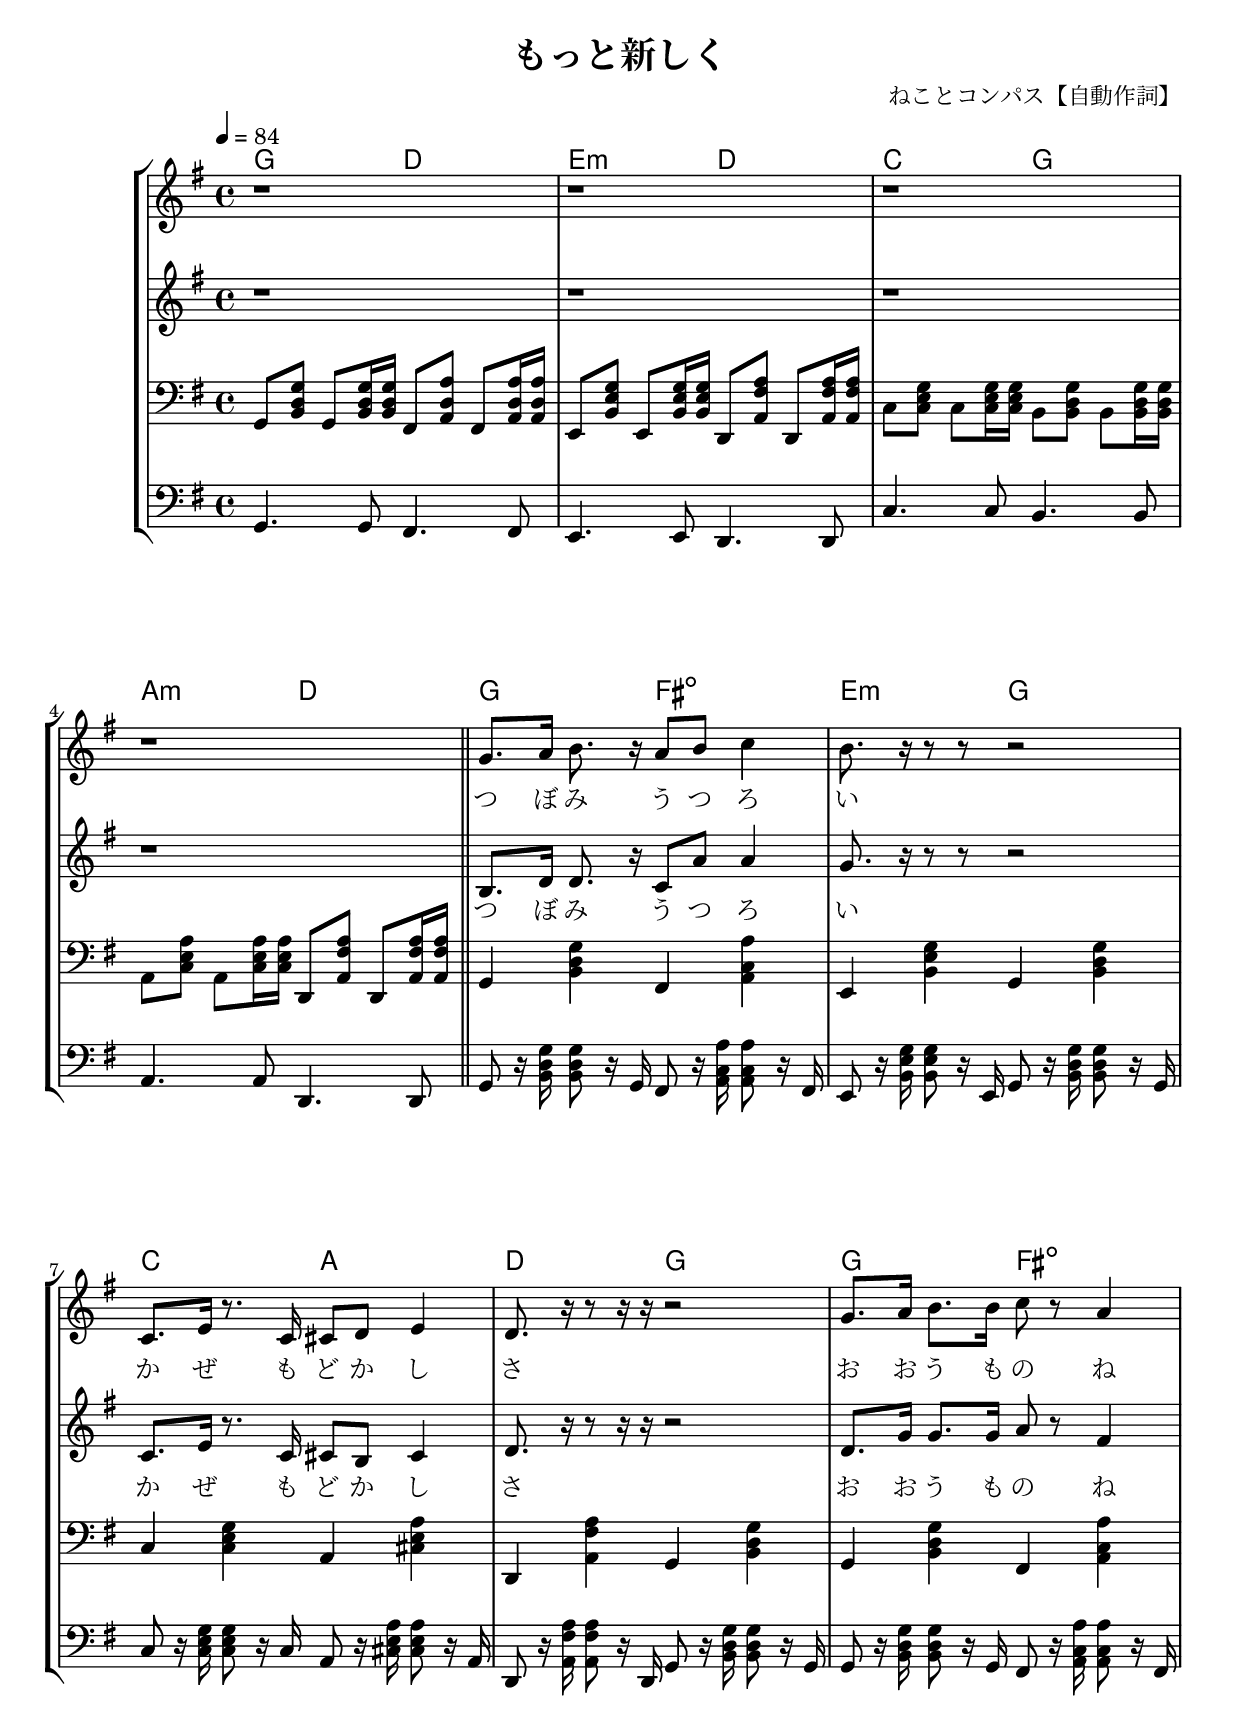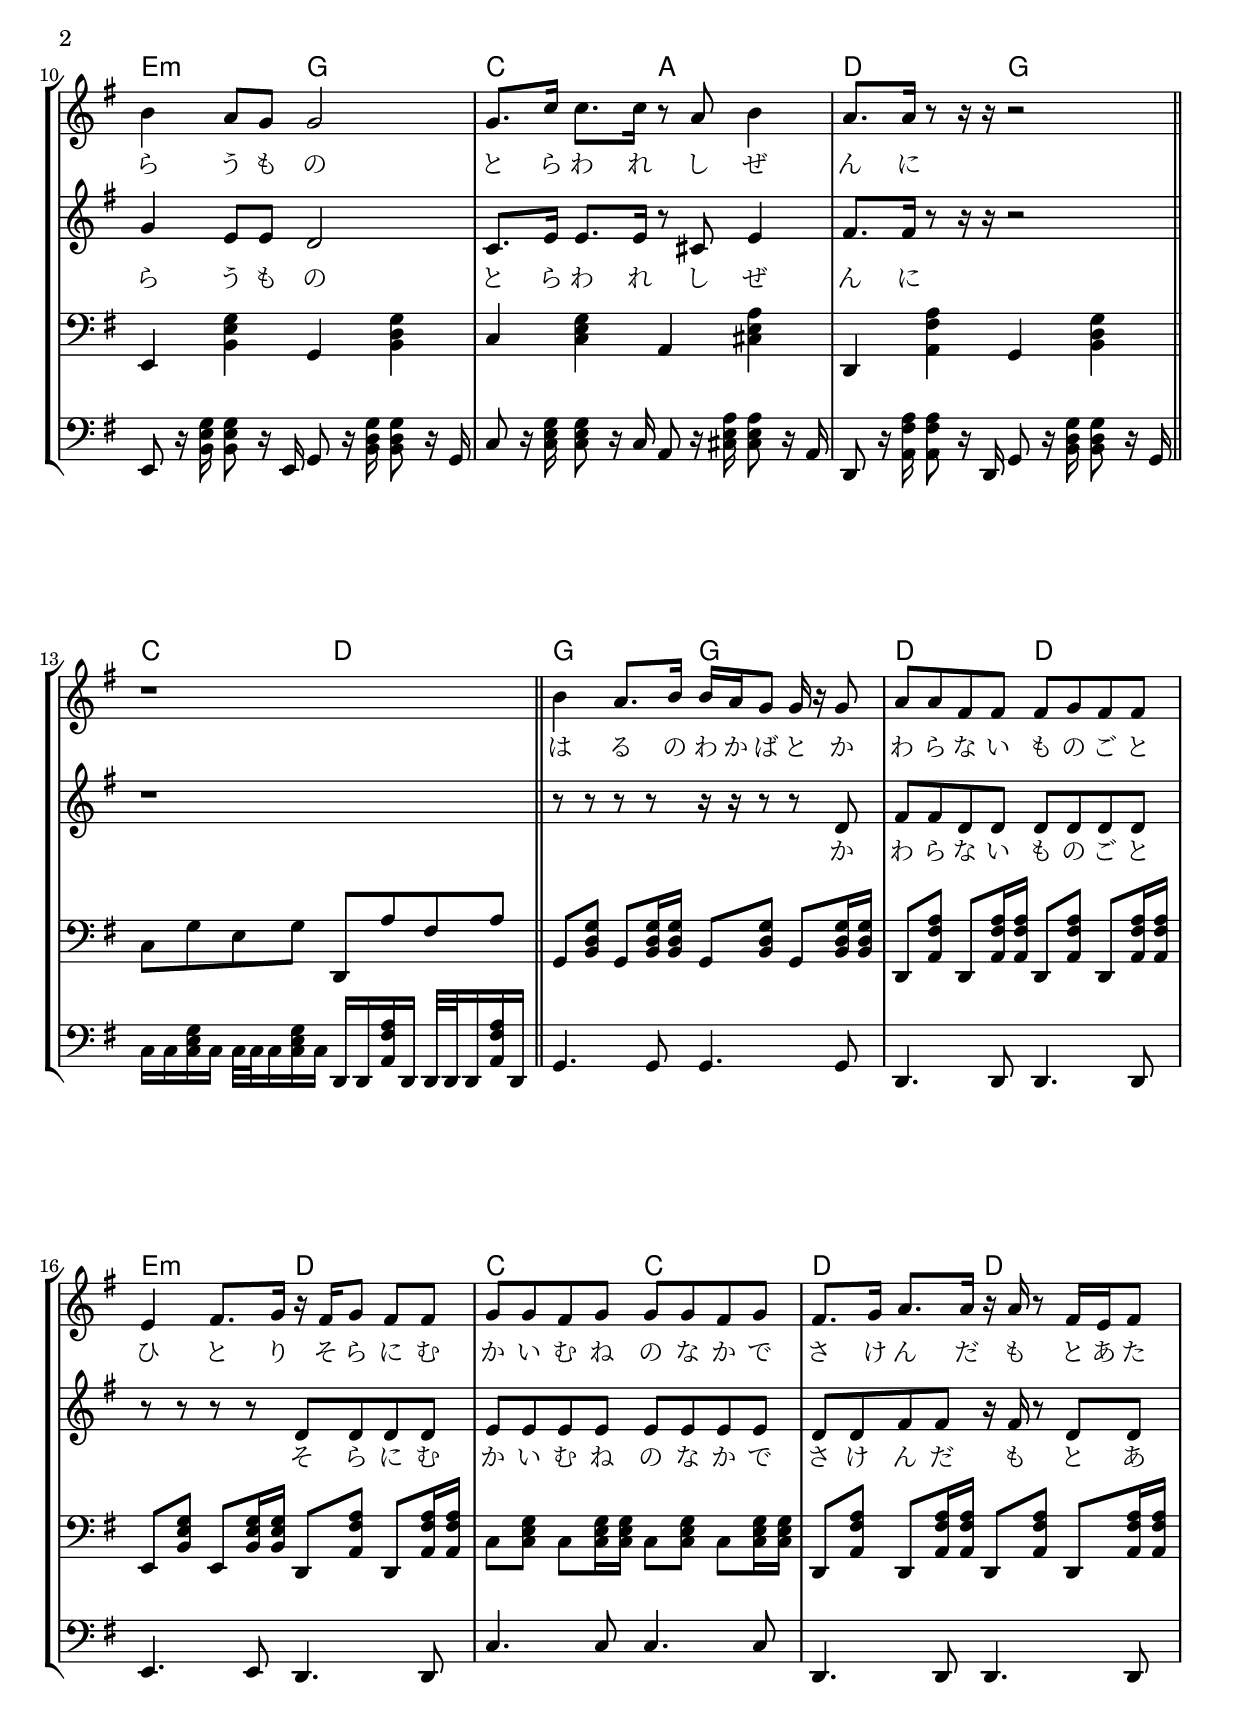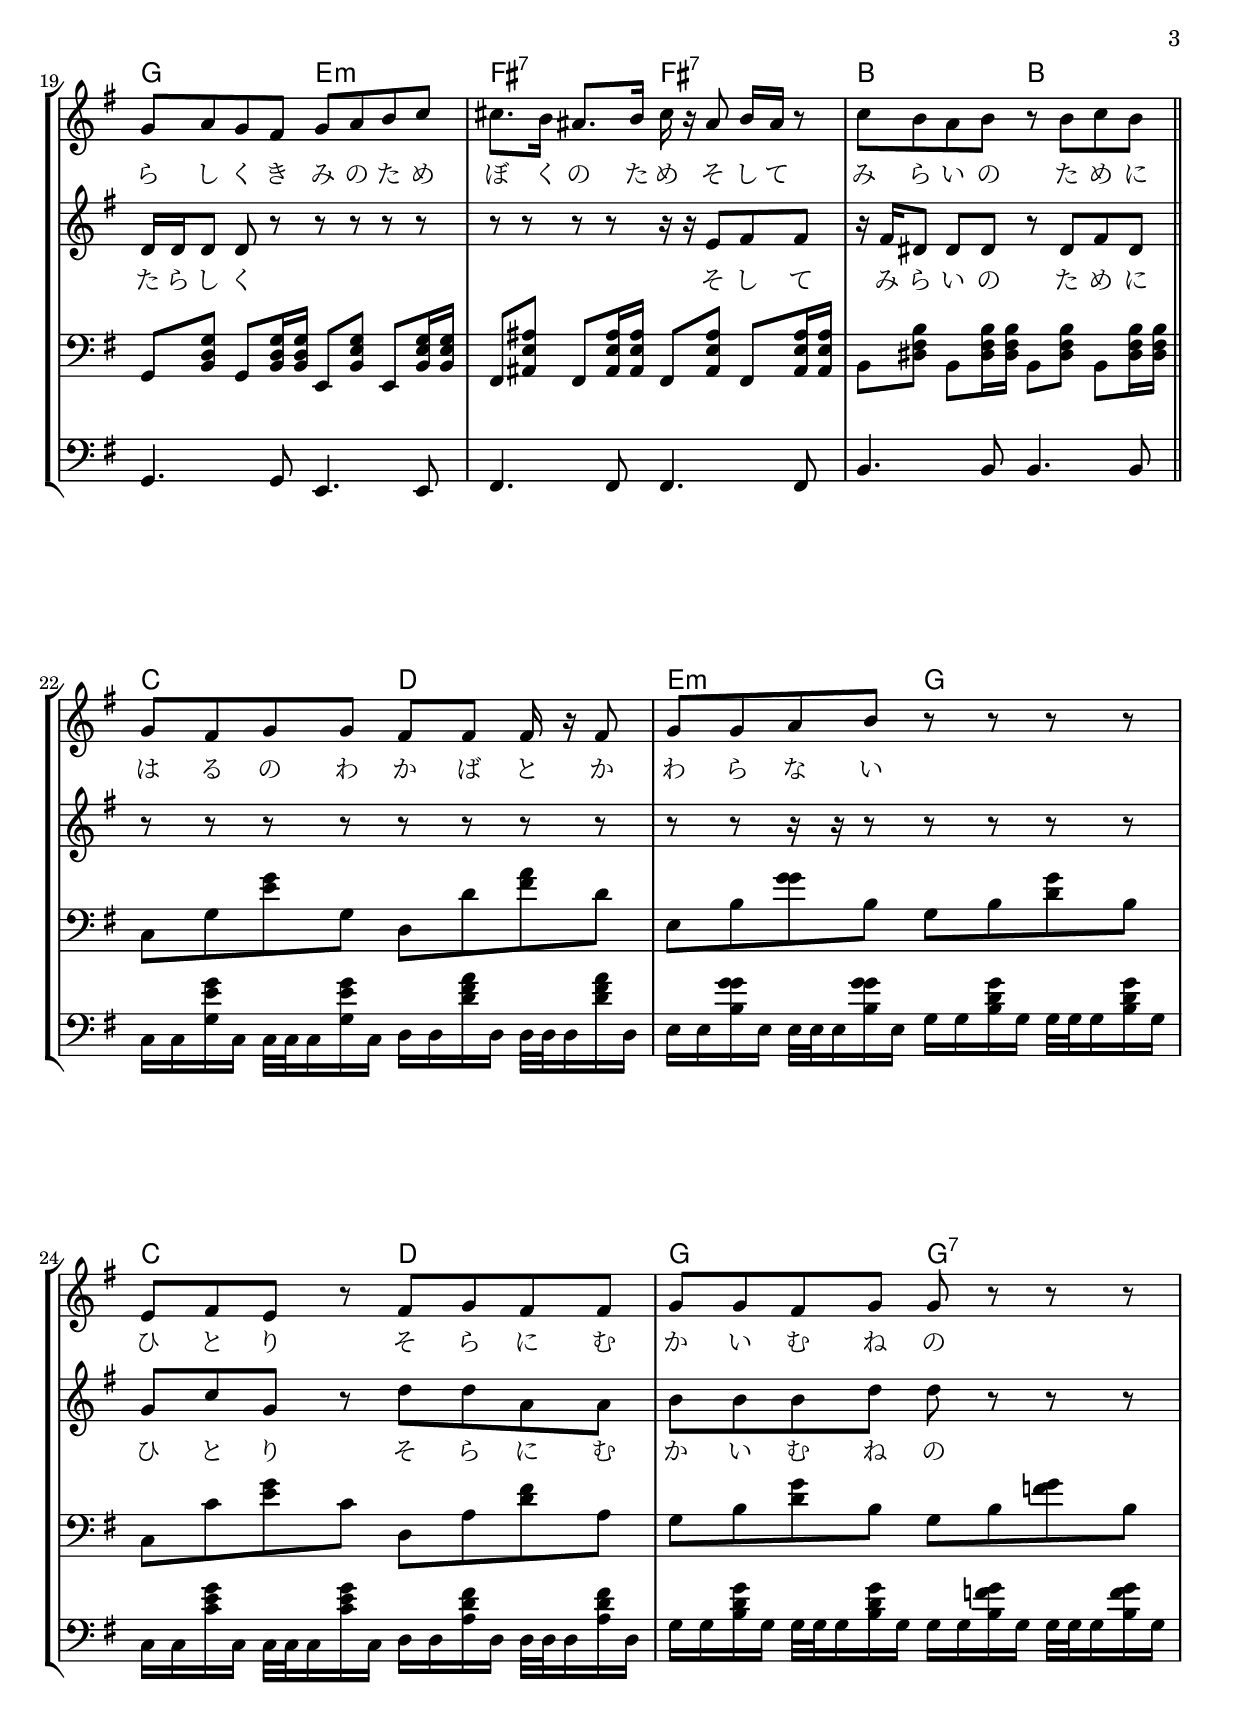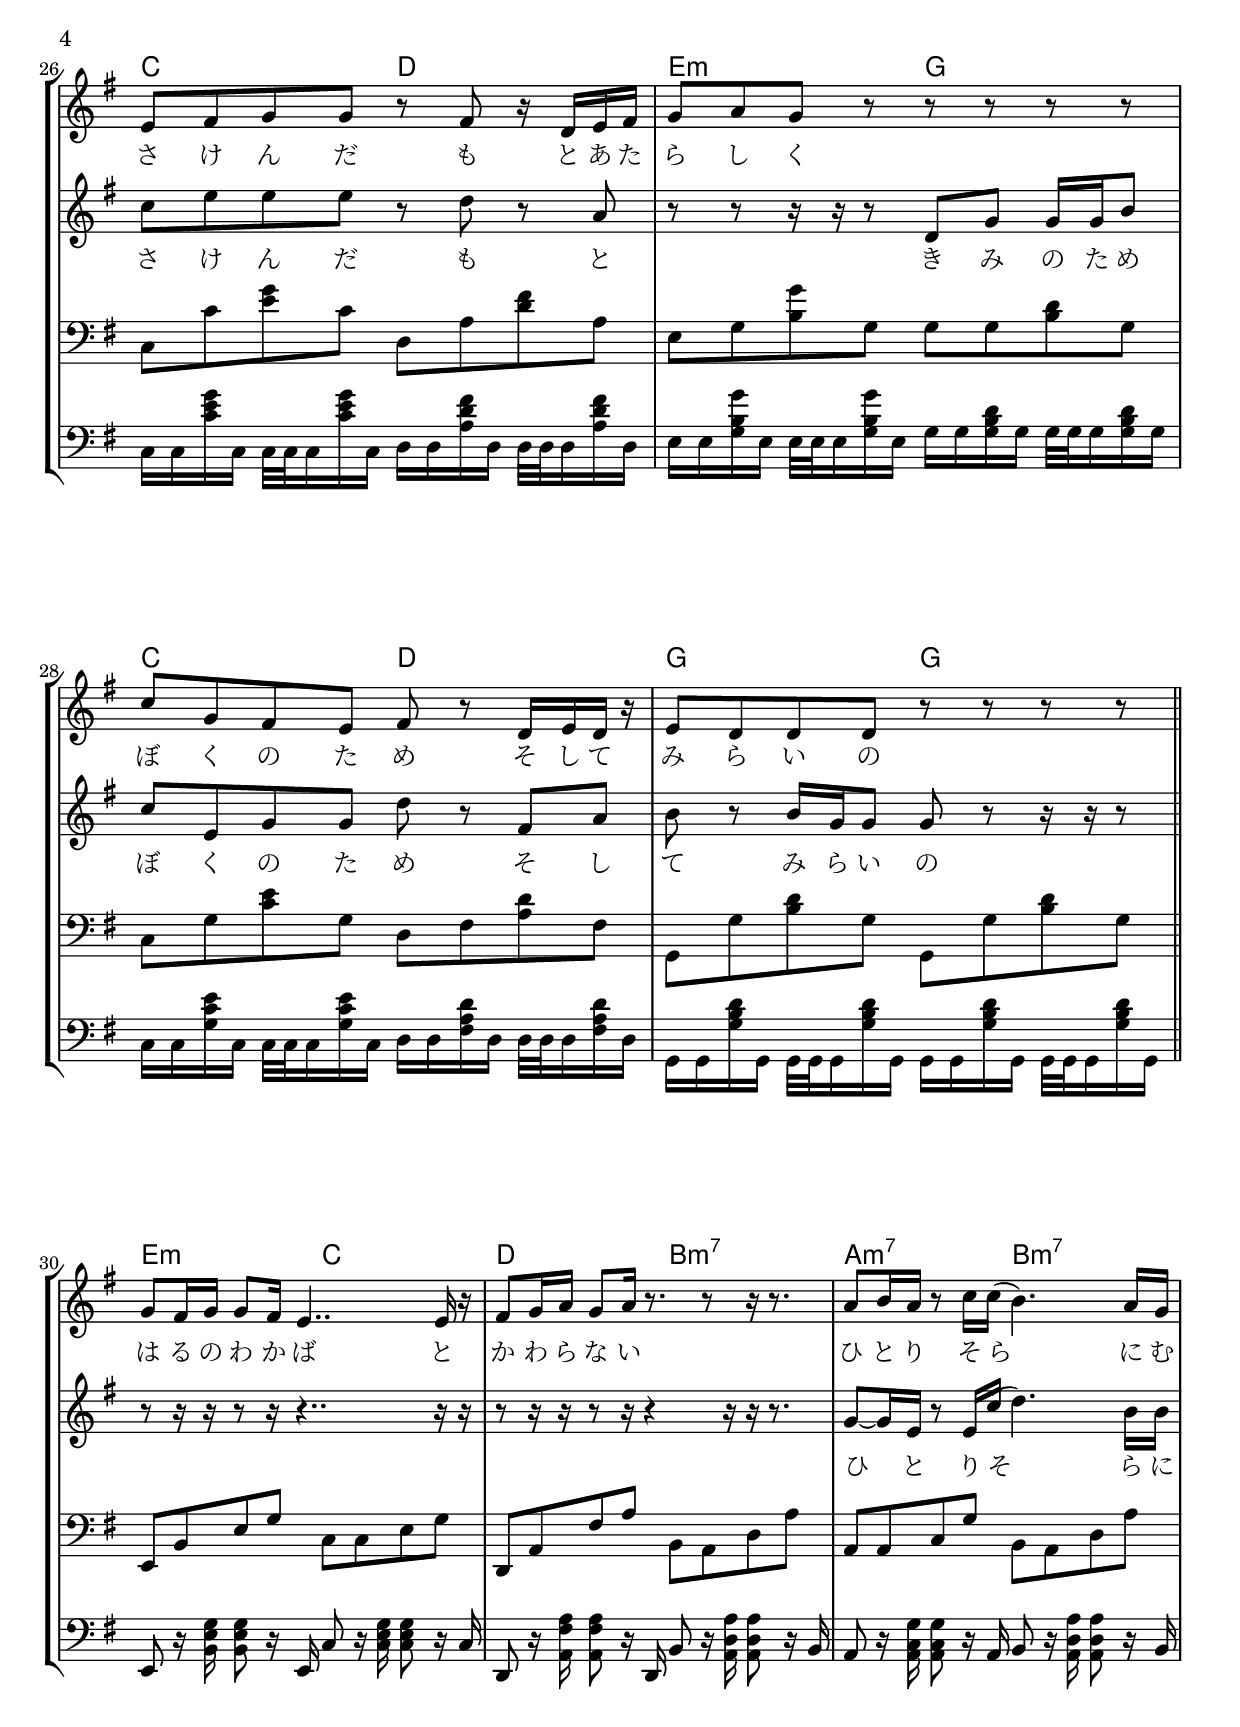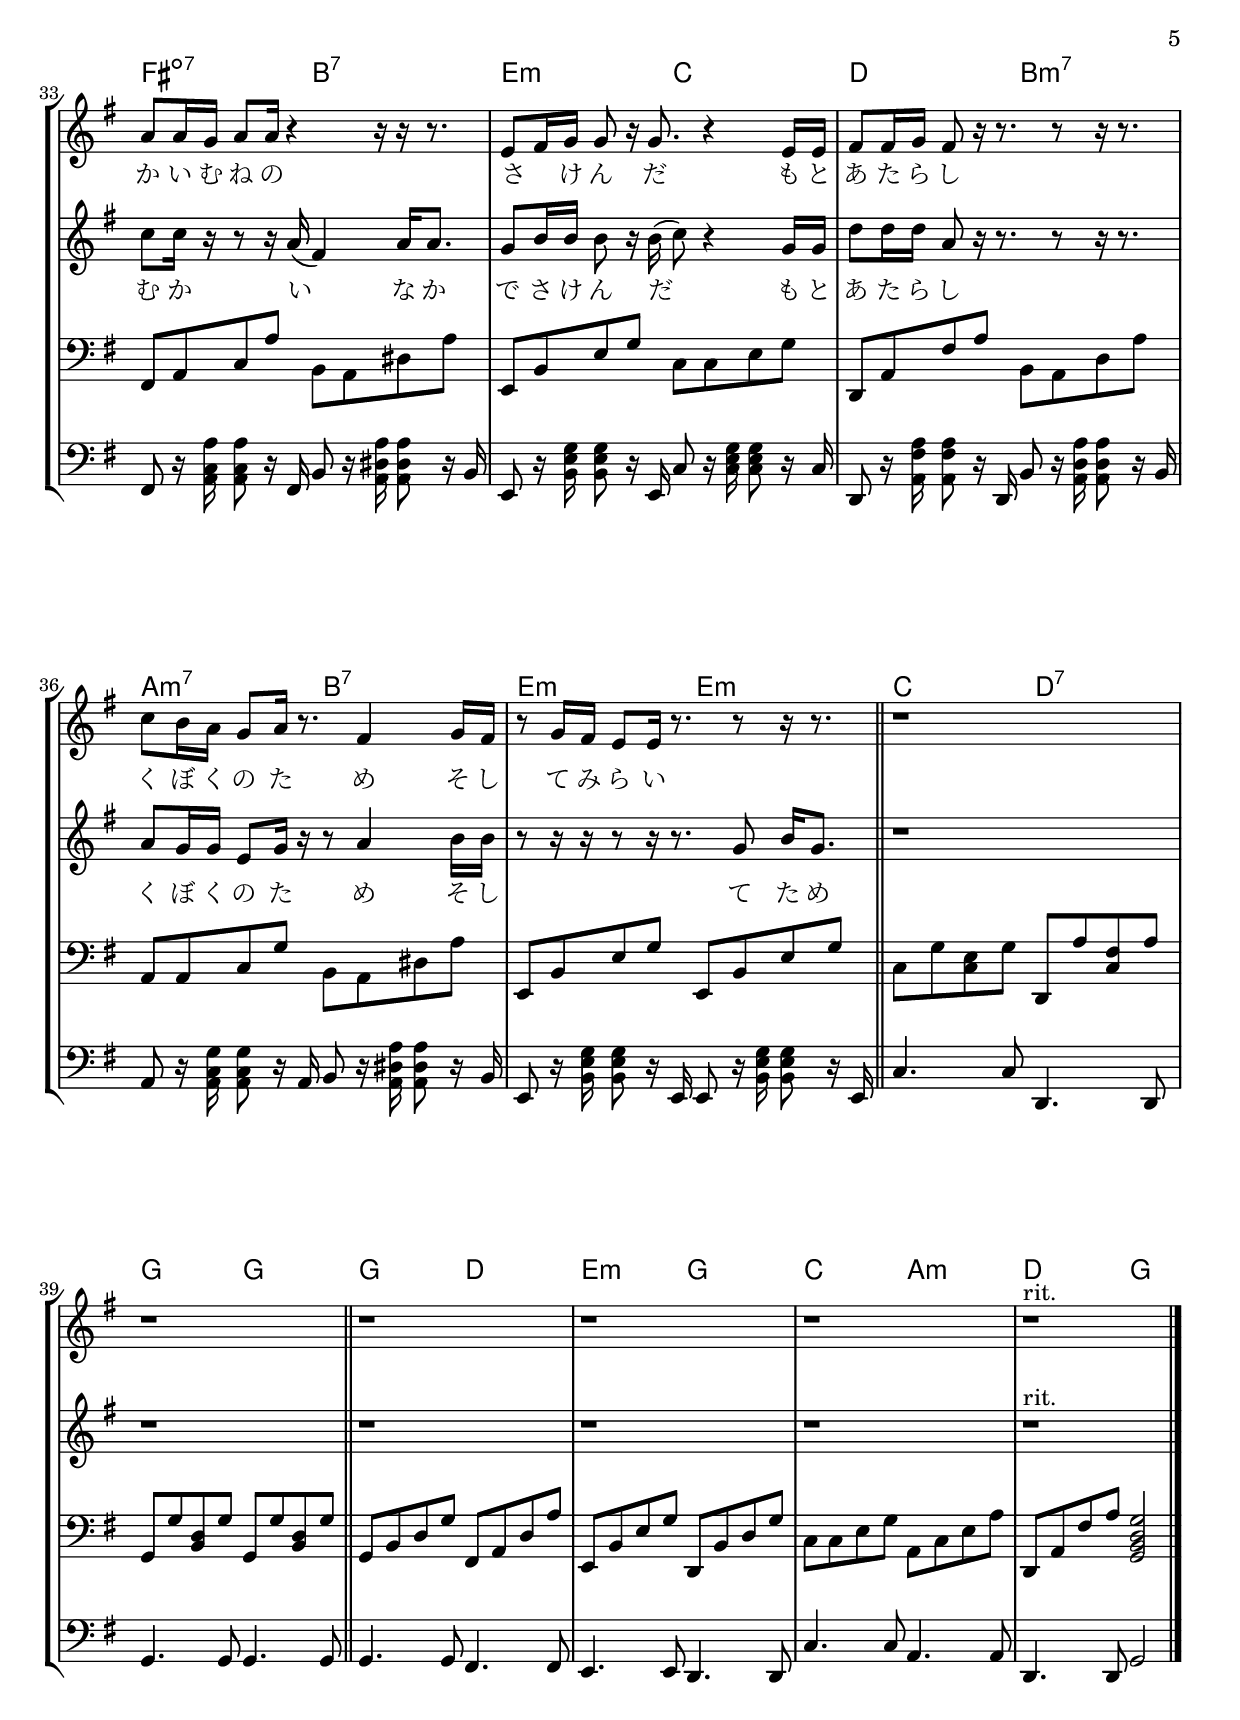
\version "2.12.1"

\header {
	title = \markup {もっと新しく}
	composer = \markup \center-column {ねことコンパス【自動作詞】}
}

harmony = \chordmode {
	g2 d e:m d c g a:m d 

	g fis:dim e:m g c a d g g fis:dim e:m g c a d g 

	c d 

	g g d d e:m d c c d d g e:m fis:7 fis:7 b b 

	c d e:m g c d g g:7 c d e:m g c d g g 

	e:m c d b:min7 a:min7 b:min7 fis:dim7 b:7 e:m c d b:min7 a:min7 b:7 e:m e:m 

	c d:7 g g 

	g d e:m g c a:m d g 
}

melody = {
	\key g \major
	\tempo 4 = 84
	r1 | r1 | r1 | r1   
	\set Staff.midiInstrument = #"mmi0.45"
	g'8.  a'16  b'8.  r16  a'8  b'8  c''4 
	b'8.  r16  r8  r8  r2 
	c'8.  e'16  r8.  c'16  cis'8  d'8  e'4 
	d'8.  r16  r8  r16  r16  r2 
	g'8.  a'16  b'8.  b'16  c''8  r8  a'4 
	b'4  a'8  g'8  g'2 
	g'8.  c''16  c''8.  c''16  r8  a'8  b'4 
	a'8.  a'16  r8  r16  r16  r2
	r1   
	\set Staff.midiInstrument = #"fss0.39"
	b'4  a'8.  b'16  b'16  a'16  g'8  g'16  r16  g'8 
	a'8  a'8  fis'8  fis'8  fis'8  g'8  fis'8  fis'8 
	e'4  fis'8.  g'16  r16  fis'16  g'8  fis'8  fis'8 
	g'8  g'8  fis'8  g'8  g'8  g'8  fis'8  g'8 
	fis'8.  g'16  a'8.  a'16  r16  a'16  r8  fis'16  e'16  fis'8 
	g'8  a'8  g'8  fis'8  g'8  a'8  b'8  c''8 
	cis''8.  b'16  ais'8.  b'16  cis''16  r16  ais'8  b'16  ais'16  r8 
	c''8  b'8  a'8  b'8  r8  b'8  c''8  b'8
	\set Staff.midiInstrument = #"Lead 2 (sawtooth)"
	g'8  fis'8  g'8  g'8  fis'8  fis'8  fis'16  r16  fis'8 
	g'8  g'8  a'8  b'8  r8  r8  r8  r8 
	e'8  fis'8  e'8  r8  fis'8  g'8  fis'8  fis'8 
	g'8  g'8  fis'8  g'8  g'8  r8  r8  r8 
	e'8  fis'8  g'8  g'8  r8  fis'8  r16  d'16  e'16  fis'16 
	g'8  a'8  g'8  r8  r8  r8  r8  r8 
	c''8  g'8  fis'8  e'8  fis'8  r8  d'16  e'16  d'16  r16 
	e'8  d'8  d'8  d'8  r8  r8  r8  r8
	\set Staff.midiInstrument = #"Pad 4 (choir)"
	g'8  fis'16  g'16  g'8  fis'16  e'4..  e'16  r16 
	fis'8  g'16  a'16  g'8  a'16  r8.  r8  r16  r8. 
	a'8  b'16  a'16  r8  c''16  c''16  (b'4.)  a'16  g'16 
	a'8  a'16  g'16  a'8  a'16  r4~r16  r16  r8. 
	e'8  fis'16  g'16  g'8  r16  g'8.  r4  e'16  e'16 
	fis'8  fis'16  g'16  fis'8  r16  r8.  r8  r16  r8. 
	c''8  b'16  a'16  g'8  a'16  r8.  fis'4  g'16  fis'16 
	r8  g'16  fis'16  e'8  e'16  r8.  r8  r16  r8.
	r1 | r1   
	r1 | r1 | r1 | r1^"rit." \bar "|."
}

words = \lyricmode {
	
	つ  ぼ  み  う  つ  ろ  い  か  ぜ  も  ど  か  し  さ  お  お  う  も  の  ね  ら  う  も  の  と  ら  わ  れ  し  ぜ  ん  に  
	
	は  る  の  わ  か  ば  と  か  わ  ら  な  い  も  の  ご  と  ひ  と  り  そ  ら  に  む  か  い  む  ね  の  な  か  で  さ  け  ん  だ  も  と  あ  た  ら  し  く  き  み  の  た  め  ぼ  く  の  た  め  そ  し  て  み  ら  い  の  た  め  に  
	は  る  の  わ  か  ば  と  か  わ  ら  な  い  ひ  と  り  そ  ら  に  む  か  い  む  ね  の  さ  け  ん  だ  も  と  あ  た  ら  し  く  ぼ  く  の  た  め  そ  し  て  み  ら  い  の  
	は  る  の  わ  か  ば  と  か  わ  ら  な  い  ひ  と  り  そ  ら  に  む  か  い  む  ね  の  さ  け  ん  だ  も  と  あ  た  ら  し  く  ぼ  く  の  た  め  そ  し  て  み  ら  い  の  
	
	
}

secondmelody = {
	\key g \major
	\tempo 4 = 84
	r1 | r1 | r1 | r1   
	\set Staff.midiInstrument = #"mmi0.48"
	b8.  d'16  d'8.  r16  c'8  a'8  a'4 
	g'8.  r16  r8  r8  r2 
	c'8.  e'16  r8.  c'16  cis'8  b8  cis'4 
	d'8.  r16  r8  r16  r16  r2 
	d'8.  g'16  g'8.  g'16  a'8  r8  fis'4 
	g'4  e'8  e'8  d'2 
	c'8.  e'16  e'8.  e'16  r8  cis'8  e'4 
	fis'8.  fis'16  r8  r16  r16  r2
	r1   
	\set Staff.midiInstrument = #"fss0.42"
	r8  r8  r8  r8  r16  r16  r8  r8  d'8 
	fis'8  fis'8  d'8  d'8  d'8  d'8  d'8  d'8 
	r8  r8  r8  r8  d'8  d'8  d'8  d'8 
	e'8  e'8  e'8  e'8  e'8  e'8  e'8  e'8 
	d'8  d'8  fis'8  fis'8  r16  fis'16  r8  d'8  d'8 
	d'16  d'16  d'8  d'8  r8  r8  r8  r8  r8 
	r8  r8  r8  r8  r16  r16  e'8  fis'8  fis'8 
	r16  fis'16  dis'8  dis'8  dis'8  r8  dis'8  fis'8  dis'8
	\set Staff.midiInstrument = #"Violin"
	r8  r8  r8  r8  r8  r8  r8  r8 
	r8  r8  r16  r16  r8  r8  r8  r8  r8 
	g'8  c''8  g'8  r8  d''8  d''8  a'8  a'8 
	b'8  b'8  b'8  d''8  d''8  r8  r8  r8 
	c''8  e''8  e''8  e''8  r8  d''8  r8  a'8 
	r8  r8  r16  r16  r8  d'8  g'8  g'16  g'16  b'8 
	c''8  e'8  g'8  g'8  d''8  r8  fis'8  a'8 
	b'8  r8  b'16  g'16  g'8  g'8  r8  r16  r16  r8
	\set Staff.midiInstrument = #"Flute"
	r8  r16  r16  r8  r16  r4..  r16  r16 
	r8  r16  r16  r8  r16  r4~r16  r16  r8. 
	g'8  g'16  e'16  r8  e'16  c''16  (d''4.)  b'16  b'16 
	c''8  c''16  r16  r8  r16  a'16  (fis'4)  a'16  a'8. 
	g'8  b'16  b'16  b'8  r16  b'16  (c''8)  r4  g'16  g'16 
	d''8  d''16  d''16  a'8  r16  r8.  r8  r16  r8. 
	a'8  g'16  g'16  e'8  g'16  r16  r8  a'4  b'16  b'16 
	r8  r16  r16  r8  r16  r8.  g'8  b'16  g'8.
	r1 | r1   
	r1 | r1 | r1 | r1^"rit." \bar "|."
}

secondwords = \lyricmode {
	
	つ  ぼ  み  う  つ  ろ  い  か  ぜ  も  ど  か  し  さ  お  お  う  も  の  ね  ら  う  も  の  と  ら  わ  れ  し  ぜ  ん  に  
	
	か  わ  ら  な  い  も  の  ご  と  そ  ら  に  む  か  い  む  ね  の  な  か  で  さ  け  ん  だ  も  と  あ  た  ら  し  く  そ  し  て  み  ら  い  の  た  め  に  
	ひ  と  り  そ  ら  に  む  か  い  む  ね  の  さ  け  ん  だ  も  と  き  み  の  た  め  ぼ  く  の  た  め  そ  し  て  み  ら  い  の  
	ひ  と  り  そ  ら  に  む  か  い  な  か  で  さ  け  ん  だ  も  と  あ  た  ら  し  く  ぼ  く  の  た  め  そ  し  て  た  め  に  
	
	
}

tempochange = {
	\tempo 4 = 84
	r1 | r1 | r1 | r1 \bar "||"
	\tempo 4 = 84
	r1 | r1 | r1 | r1 | r1 | r1 | r1 | r1 \bar "||"
	\tempo 4 = 84
	r1 \bar "||"
	\tempo 4 = 84
	r1 | r1 | r1 | r1 | r1 | r1 | r1 | r1 \bar "||"
	\tempo 4 = 84
	r1 | r1 | r1 | r1 | r1 | r1 | r1 | r1 \bar "||"
	\tempo 4 = 84
	r1 | r1 | r1 | r1 | r1 | r1 | r1 | r1 \bar "||"
	\tempo 4 = 84
	r1 | r1 \bar "||"
	\tempo 4 = 84
	r1 | r1 | r1 | \tempo 4 = 63 r2 \tempo 4 = 56 r2 \bar "|."
}

mainacc = {
	\clef bass
	\set Staff.midiInstrument = #"Acoustic Guitar (steel)"
	\key g \major
	\tempo 4 = 84
	g,8 <b, d g> g, <b, d g>16 <b, d g>
	fis,8 <a, d a> fis, <a, d a>16 <a, d a>
	e,8 <b, e g> e, <b, e g>16 <b, e g>
	d,8 <a, fis a> d, <a, fis a>16 <a, fis a>
	c8 <c e g> c <c e g>16 <c e g>
	b,8 <b, d g> b, <b, d g>16 <b, d g>
	a,8 <c e a> a, <c e a>16 <c e a>
	d,8 <a, fis a> d, <a, fis a>16 <a, fis a>
	\bar "||"

	\set Staff.midiInstrument = #"Acoustic Guitar (steel)"
	g,4 <b, d g>4
	fis,4 <a, c a>4
	e,4 <b, e g>4
	g,4 <b, d g>4
	c4 <c e g>4
	a,4 <cis e a>4
	d,4 <a, fis a>4
	g,4 <b, d g>4
	g,4 <b, d g>4
	fis,4 <a, c a>4
	e,4 <b, e g>4
	g,4 <b, d g>4
	c4 <c e g>4
	a,4 <cis e a>4
	d,4 <a, fis a>4
	g,4 <b, d g>4
	\bar "||"

	\set Staff.midiInstrument = #"Lead 4 (chiff)"
	c8 g e g
	d,8 a fis a
	\bar "||"

	\set Staff.midiInstrument = #"Acoustic Guitar (steel)"
	g,8 <b, d g> g, <b, d g>16 <b, d g>
	g,8 <b, d g> g, <b, d g>16 <b, d g>
	d,8 <a, fis a> d, <a, fis a>16 <a, fis a>
	d,8 <a, fis a> d, <a, fis a>16 <a, fis a>
	e,8 <b, e g> e, <b, e g>16 <b, e g>
	d,8 <a, fis a> d, <a, fis a>16 <a, fis a>
	c8 <c e g> c <c e g>16 <c e g>
	c8 <c e g> c <c e g>16 <c e g>
	d,8 <a, fis a> d, <a, fis a>16 <a, fis a>
	d,8 <a, fis a> d, <a, fis a>16 <a, fis a>
	g,8 <b, d g> g, <b, d g>16 <b, d g>
	e,8 <b, e g> e, <b, e g>16 <b, e g>
	fis,8 <ais, e ais> fis, <ais, e ais>16 <ais, e ais>
	fis,8 <ais, e ais> fis, <ais, e ais>16 <ais, e ais>
	b,8 <dis fis b> b, <dis fis b>16 <dis fis b>
	b,8 <dis fis b> b, <dis fis b>16 <dis fis b>
	\bar "||"

	\set Staff.midiInstrument = #"Pad 8 (sweep)"
	c8 g <g' e'> g
	d8 d' <fis' a'> d'
	e8 b <g' g'> b
	g8 b <d' g'> b
	c8 c' <e' g'> c'
	d8 a <d' fis'> a
	g8 b <d' g'> b
	g8 b <f' g'> b
	c8 c' <e' g'> c'
	d8 a <d' fis'> a
	e8 g <b g'> g
	g8 g <b d'> g
	c8 g <c' e'> g
	d8 fis <a d'> fis
	g,8 g <b d'> g
	g,8 g <b d'> g
	\bar "||"

	\set Staff.midiInstrument = #"FX 4 (atmosphere)"
	e,8 b,8 e8 g8
	c8 c8 e8 g8
	d,8 a,8 fis8 a8
	b,8 a,8 d8 a8
	a,8 a,8 c8 g8
	b,8 a,8 d8 a8
	fis,8 a,8 c8 a8
	b,8 a,8 dis8 a8
	e,8 b,8 e8 g8
	c8 c8 e8 g8
	d,8 a,8 fis8 a8
	b,8 a,8 d8 a8
	a,8 a,8 c8 g8
	b,8 a,8 dis8 a8
	e,8 b,8 e8 g8
	e,8 b,8 e8 g8
	\bar "||"

	\set Staff.midiInstrument = #"Pad 3 (polysynth)"
	c8 g <c e> g
	d,8 a <c fis> a
	g,8 g <b, d> g
	g,8 g <b, d> g
	\bar "||"

	\set Staff.midiInstrument = #"FX 5 (brightness)"
	g,8 b,8 d8 g8
	fis,8 a,8 d8 a8
	e,8 b,8 e8 g8
	d,8 b,8 d8 g8
	c8 c8 e8 g8
	a,8 c8 e8 a8
	d,8 a,8 fis8 a8
	<g, b, d g>2
	\bar "|."
}

subacc = {
	\clef bass
	\set Staff.midiInstrument = #"Acoustic grand"
	\key g \major
	\tempo 4 = 84
	g,4.g,8
	fis,4.fis,8
	e,4.e,8
	d,4.d,8
	c4.c8
	b,4.b,8
	a,4.a,8
	d,4.d,8
	\bar "||"

	\set Staff.midiInstrument = #"Acoustic grand"
	g,8 r16 <b, d g>16 <b, d g>8 r16 g,16
	fis,8 r16 <a, c a>16 <a, c a>8 r16 fis,16
	e,8 r16 <b, e g>16 <b, e g>8 r16 e,16
	g,8 r16 <b, d g>16 <b, d g>8 r16 g,16
	c8 r16 <c e g>16 <c e g>8 r16 c16
	a,8 r16 <cis e a>16 <cis e a>8 r16 a,16
	d,8 r16 <a, fis a>16 <a, fis a>8 r16 d,16
	g,8 r16 <b, d g>16 <b, d g>8 r16 g,16
	g,8 r16 <b, d g>16 <b, d g>8 r16 g,16
	fis,8 r16 <a, c a>16 <a, c a>8 r16 fis,16
	e,8 r16 <b, e g>16 <b, e g>8 r16 e,16
	g,8 r16 <b, d g>16 <b, d g>8 r16 g,16
	c8 r16 <c e g>16 <c e g>8 r16 c16
	a,8 r16 <cis e a>16 <cis e a>8 r16 a,16
	d,8 r16 <a, fis a>16 <a, fis a>8 r16 d,16
	g,8 r16 <b, d g>16 <b, d g>8 r16 g,16
	\bar "||"

	\set Staff.midiInstrument = #"Acoustic grand"
	c16 c16 <c e g>16 c16   c32 c32 c16 <c e g>16 c16
	d,16 d,16 <a, fis a>16 d,16   d,32 d,32 d,16 <a, fis a>16 d,16
	\bar "||"

	\set Staff.midiInstrument = #"Acoustic grand"
	g,4.g,8
	g,4.g,8
	d,4.d,8
	d,4.d,8
	e,4.e,8
	d,4.d,8
	c4.c8
	c4.c8
	d,4.d,8
	d,4.d,8
	g,4.g,8
	e,4.e,8
	fis,4.fis,8
	fis,4.fis,8
	b,4.b,8
	b,4.b,8
	\bar "||"

	\set Staff.midiInstrument = #"Acoustic grand"
	c16 c16 <g g' e'>16 c16   c32 c32 c16 <g g' e'>16 c16
	d16 d16 <d' fis' a'>16 d16   d32 d32 d16 <d' fis' a'>16 d16
	e16 e16 <b g' g'>16 e16   e32 e32 e16 <b g' g'>16 e16
	g16 g16 <b d' g'>16 g16   g32 g32 g16 <b d' g'>16 g16
	c16 c16 <c' e' g'>16 c16   c32 c32 c16 <c' e' g'>16 c16
	d16 d16 <a d' fis'>16 d16   d32 d32 d16 <a d' fis'>16 d16
	g16 g16 <b d' g'>16 g16   g32 g32 g16 <b d' g'>16 g16
	g16 g16 <b f' g'>16 g16   g32 g32 g16 <b f' g'>16 g16
	c16 c16 <c' e' g'>16 c16   c32 c32 c16 <c' e' g'>16 c16
	d16 d16 <a d' fis'>16 d16   d32 d32 d16 <a d' fis'>16 d16
	e16 e16 <g b g'>16 e16   e32 e32 e16 <g b g'>16 e16
	g16 g16 <g b d'>16 g16   g32 g32 g16 <g b d'>16 g16
	c16 c16 <g c' e'>16 c16   c32 c32 c16 <g c' e'>16 c16
	d16 d16 <fis a d'>16 d16   d32 d32 d16 <fis a d'>16 d16
	g,16 g,16 <g b d'>16 g,16   g,32 g,32 g,16 <g b d'>16 g,16
	g,16 g,16 <g b d'>16 g,16   g,32 g,32 g,16 <g b d'>16 g,16
	\bar "||"

	\set Staff.midiInstrument = #"Acoustic grand"
	e,8 r16 <b, e g>16 <b, e g>8 r16 e,16
	c8 r16 <c e g>16 <c e g>8 r16 c16
	d,8 r16 <a, fis a>16 <a, fis a>8 r16 d,16
	b,8 r16 <a, d a>16 <a, d a>8 r16 b,16
	a,8 r16 <a, c g>16 <a, c g>8 r16 a,16
	b,8 r16 <a, d a>16 <a, d a>8 r16 b,16
	fis,8 r16 <a, c a>16 <a, c a>8 r16 fis,16
	b,8 r16 <a, dis a>16 <a, dis a>8 r16 b,16
	e,8 r16 <b, e g>16 <b, e g>8 r16 e,16
	c8 r16 <c e g>16 <c e g>8 r16 c16
	d,8 r16 <a, fis a>16 <a, fis a>8 r16 d,16
	b,8 r16 <a, d a>16 <a, d a>8 r16 b,16
	a,8 r16 <a, c g>16 <a, c g>8 r16 a,16
	b,8 r16 <a, dis a>16 <a, dis a>8 r16 b,16
	e,8 r16 <b, e g>16 <b, e g>8 r16 e,16
	e,8 r16 <b, e g>16 <b, e g>8 r16 e,16
	\bar "||"

	\set Staff.midiInstrument = #"Electric Grand"
	c4.c8
	d,4.d,8
	g,4.g,8
	g,4.g,8
	\bar "||"

	\set Staff.midiInstrument = #"Electric Grand"
	g,4.g,8
	fis,4.fis,8
	e,4.e,8
	d,4.d,8
	c4.c8
	a,4.a,8
	d,4.d,8
	g,2
	\bar "|."
}

percA = {
	\drummode {
	r1  |r1  |r1  |r2 r8 hho4 hho8  \bar "||"
	cymr4 cymr4 cymr4 cymr4  |cymr4 cymr8 cymr16 cymr16 cymr4 cymr4  |cymr4 cymr4 cymr4 cymr4  |cymr4 cymr2.  |cymr4 cymr4 cymr4 cymr4  |cymr4 cymr8 cymr16 cymr16 cymr4 cymr4  |cymr4 cymr4 cymr4 cymr4  |cymr4 cymr2.  \bar "||"
	r2 r8 hho4 hho8  \bar "||"
	cymr4 cymr4 cymr4 cymr4  |cymr4 cymr8 cymr16 cymr16 cymr4 cymr4  |cymr4 cymr4 cymr4 cymr4  |cymr4 cymr2.  |cymr4 cymr4 cymr4 cymr4  |cymr4 cymr8 cymr16 cymr16 cymr4 cymr4  |cymr4 cymr4 cymr4 cymr4  |cymr4 cymr2.  \bar "||"
	hh8 hh8 hh8 hh8 hh8 hh8 hh8 hh8  |hh8 hh8 hh8 hh8 hh4 hh8 hh8  |hh8 hh8 hh8 hh8 hh8 hh8 hh8 hh8  |hh8 hh8 hh8 hh2 r8  |hh8 hh8 hh8 hh8 hh8 hh8 hh8 hh8  |hh8 hh8 hh8 hh8 hh4 hh8 hh8  |hh8 hh8 hh8 hh8 hh8 hh8 hh8 hh8  |r8 hh2. r8  \bar "||"
	cymr4 cymr4 cymr4 cymr4  |cymr4 cymr8 cymr16 cymr16 cymr4 cymr4  |cymr4 cymr4 cymr4 cymr4  |cymr4 cymr2.  |cymr4 cymr4 cymr4 cymr4  |cymr4 cymr8 cymr16 cymr16 cymr4 cymr4  |cymr4 cymr4 cymr4 cymr4  |cymr4 cymr2.  \bar "||"
	r1  |r2 r8 hho4 hho8  \bar "||"
	hh8 hh8 hh8 hh8 hh8 hh8 hh8 hh8  |hh8 hh8 hh8 hh8 hh4 hh8 hh8  |hh8 hh8 hh8 hh8 hh8 hh8 hh8 hh8  |r8 hh2. r8  \bar "|."
	}
}

percB = {
	\drummode {
	r4. hhp2 hhp8  |r4. hhp2 hhp8  |r4. hhp2 hhp8  |hhp4 hhp4 hhp4 hhp4  \bar "||"
	r2 sn2  |r2 sn2  |r2 sn2  |r8 sn8 sn2.  |r2 sn2  |r2 sn2  |r2 sn2  |r8 sn8 sn2.  \bar "||"
	hhp4 hhp4 hhp4 hhp4  \bar "||"
	r2 sn2  |r2 sn2  |r2 sn2  |r8 sn8 sn2.  |r2 sn2  |r2 sn2  |r2 sn2  |r8 sn8 sn2.  \bar "||"
	r4 sn8. sn8 sn8. sn8. sn16  |r4 sn8. sn8 sn8. sn4  |r4 sn8. sn8 sn8. sn8. sn16  |r8 sn8 sn4 sn8 sn16 sn8 sn8 sn16  |r4 sn8. sn8 sn8. sn8. sn16  |r4 sn8. sn8 sn8. sn4  |r4 sn8. sn8 sn8. sn8. sn16  |r4 sn2 sn4  \bar "||"
	r2 sn2  |r2 sn2  |r2 sn2  |r8 sn8 sn2.  |r2 sn2  |r2 sn2  |r2 sn2  |r8 sn8 sn2.  \bar "||"
	r4. hhp2 hhp8  |hhp4 hhp4 hhp4 hhp4  \bar "||"
	r4 sn8. sn8 sn8. sn8. sn16  |r4 sn8. sn8 sn8. sn4  |r4 sn8. sn8 sn8. sn8. sn16  |r4 sn2 sn4  \bar "|."
	}
}

percC = {
	\drummode {
	hh4 hh4 hh4 hh4  |hh4 hh4 hh4 hh4  |hh4 hh4 hh4 hh4  |r4. hh2 r8  \bar "||"
	bd2. r8 bd8  |bd2. r8 bd8  |bd2. r8 bd8  |bd4. bd8 bd4. bd8  |bd2. r8 bd8  |bd2. r8 bd8  |bd2. r8 bd8  |bd2 r8 bd4.  \bar "||"
	r4. hh2 r8  \bar "||"
	bd2. r8 bd8  |bd2. r8 bd8  |bd2. r8 bd8  |bd4. bd8 bd4. bd8  |bd2. r8 bd8  |bd2. r8 bd8  |bd2. r8 bd8  |bd2 r8 bd4.  \bar "||"
	bd8 bd4 bd2 bd8  |bd8 bd2 bd4.  |bd8 bd4 bd2 bd8  |bd4 r16 bd8. bd2  |bd8 bd4 bd2 bd8  |bd8 bd2 bd4.  |bd8 bd4 bd2 bd8  |bd8 bd4. bd4. bd8  \bar "||"
	bd2. r8 bd8  |bd2. r8 bd8  |bd2. r8 bd8  |bd4. bd8 bd4. bd8  |bd2. r8 bd8  |bd2. r8 bd8  |bd2. r8 bd8  |bd2 r8 bd4.  \bar "||"
	hh4 hh4 hh4 hh4  |r4. hh2 r8  \bar "||"
	bd8 bd4 bd2 bd8  |bd8 bd2 bd4.  |bd8 bd4 bd2 bd8  |bd8 bd4. bd4. bd8  \bar "|."
	}
}

percD = {
	\drummode {
	bd2. r8 bd8  |bd8. bd8. bd2 bd8  |bd2. r8 bd8  |bd8. bd4. r16 bd4 bd8  \bar "||"
	r1 |r1 |r1 |r2 r8 tommh8 tommh4  |r1 |r1 |r1 |r8. tommh8. tommh2 r8  \bar "||"
	bd8. bd4. r16 bd4 bd8  \bar "||"
	r1 |r1 |r1 |r2 r8 tommh8 tommh4  |r1 |r1 |r1 |r8. tommh8. tommh2 r8  \bar "||"
	r1  |r2 r8 hho4.  |r1  |r4. r16 hho2 r16  |r1  |r2 r8 hho4.  |r1  |r4. r16 hho2 r16  \bar "||"
	r1 |r1 |r1 |r2 r8 tommh8 tommh4  |r1 |r1 |r1 |r8. tommh8. tommh2 r8  \bar "||"
	bd2. r8 bd8  |bd8. bd4. r16 bd4 bd8  \bar "||"
	r1  |r2 r8 hho4.  |r1  |r4. r16 hho2 r16  \bar "|."
	}
}

percE = {
	\drummode {
	r1 | r1 | r1 | r1 \bar "||"
	r1 |r1 |r1 |r2. r8 toml8  |r1 |r1 |r1 |r2. toml8 toml8  \bar "||"
	r1 \bar "||"
	r1 |r1 |r1 |r2. r8 toml8  |r1 |r1 |r1 |r2. toml8 toml8  \bar "||"
	r1 |r1 |r1 |r1 |r1 |r1 |r1 |cymc1  \bar "||"
	r1 |r1 |r1 |r2. r8 toml8  |r1 |r1 |r1 |r2. toml8 toml8  \bar "||"
	r1 | r1 \bar "||"
	r1 |r1 |r1 |cymc1  \bar "|."
	}
}

percF = {
	\drummode {
	r1 | r1 | r1 | r1 \bar "||"
	r1 |r1 |r1 |r1 |r1 |r1 |r1 |hho1  \bar "||"
	r1 \bar "||"
	r1 |r1 |r1 |r1 |r1 |r1 |r1 |hho1  \bar "||"
	r1 |r1 |r1 |r1 |r1 |r1 |r1 |r4 r16 tommh16 tommh4. tommh4  \bar "||"
	r1 |r1 |r1 |r1 |r1 |r1 |r1 |hho1  \bar "||"
	r1 | r1 \bar "||"
	r1 |r1 |r1 |r4 r16 tommh16 tommh4. tommh4  \bar "|."
	}
}

percG = {
	\drummode {
	r1 | r1 | r1 | r1 \bar "||"
	r1 | r1 | r1 | r1 | r1 | r1 | r1 | r1 \bar "||"
	r1 \bar "||"
	r1 | r1 | r1 | r1 | r1 | r1 | r1 | r1 \bar "||"
	r1 |r1 |r1 |r1 |r1 |r1 |r1 |r4. r16 tomml4. tomml8.  \bar "||"
	r1 | r1 | r1 | r1 | r1 | r1 | r1 | r1 \bar "||"
	r1 | r1 \bar "||"
	r1 |r1 |r1 |r4. r16 tomml4. tomml8.  \bar "|."
	}
}

percH = {
	\drummode {
	r1 | r1 | r1 | r1 \bar "||"
	r1 | r1 | r1 | r1 | r1 | r1 | r1 | r1 \bar "||"
	r1 \bar "||"
	r1 | r1 | r1 | r1 | r1 | r1 | r1 | r1 \bar "||"
	r1 |r1 |r1 |r1 |r1 |r1 |r1 |r2 r16 toml8 toml4 r16  \bar "||"
	r1 | r1 | r1 | r1 | r1 | r1 | r1 | r1 \bar "||"
	r1 | r1 \bar "||"
	r1 |r1 |r1 |r2 r16 toml8 toml4 r16  \bar "|."
	}
}

percI = {
	\drummode {
	r1 | r1 | r1 | r1 \bar "||"
	r1 | r1 | r1 | r1 | r1 | r1 | r1 | r1 \bar "||"
	r1 \bar "||"
	r1 | r1 | r1 | r1 | r1 | r1 | r1 | r1 \bar "||"
	r1 |r1 |r1 |r1 |r1 |r1 |r1 |r2 r8 tomfh4 tomfh8  \bar "||"
	r1 | r1 | r1 | r1 | r1 | r1 | r1 | r1 \bar "||"
	r1 | r1 \bar "||"
	r1 |r1 |r1 |r2 r8 tomfh4 tomfh8  \bar "|."
	}
}

\score {
	<<
		\new StaffGroup <<
			\new ChordNames {\harmony}
			\new Voice = "melody" {\melody}
			\new Lyrics \lyricsto "melody" \words
			\new Voice = "secondmelody" {\secondmelody}
			\new Lyrics \lyricsto "secondmelody" \secondwords
			\new Staff = "mainacc" {\mainacc}
			\new Staff = "subacc" {\subacc}
		>>
	>>
	\layout { }
}
